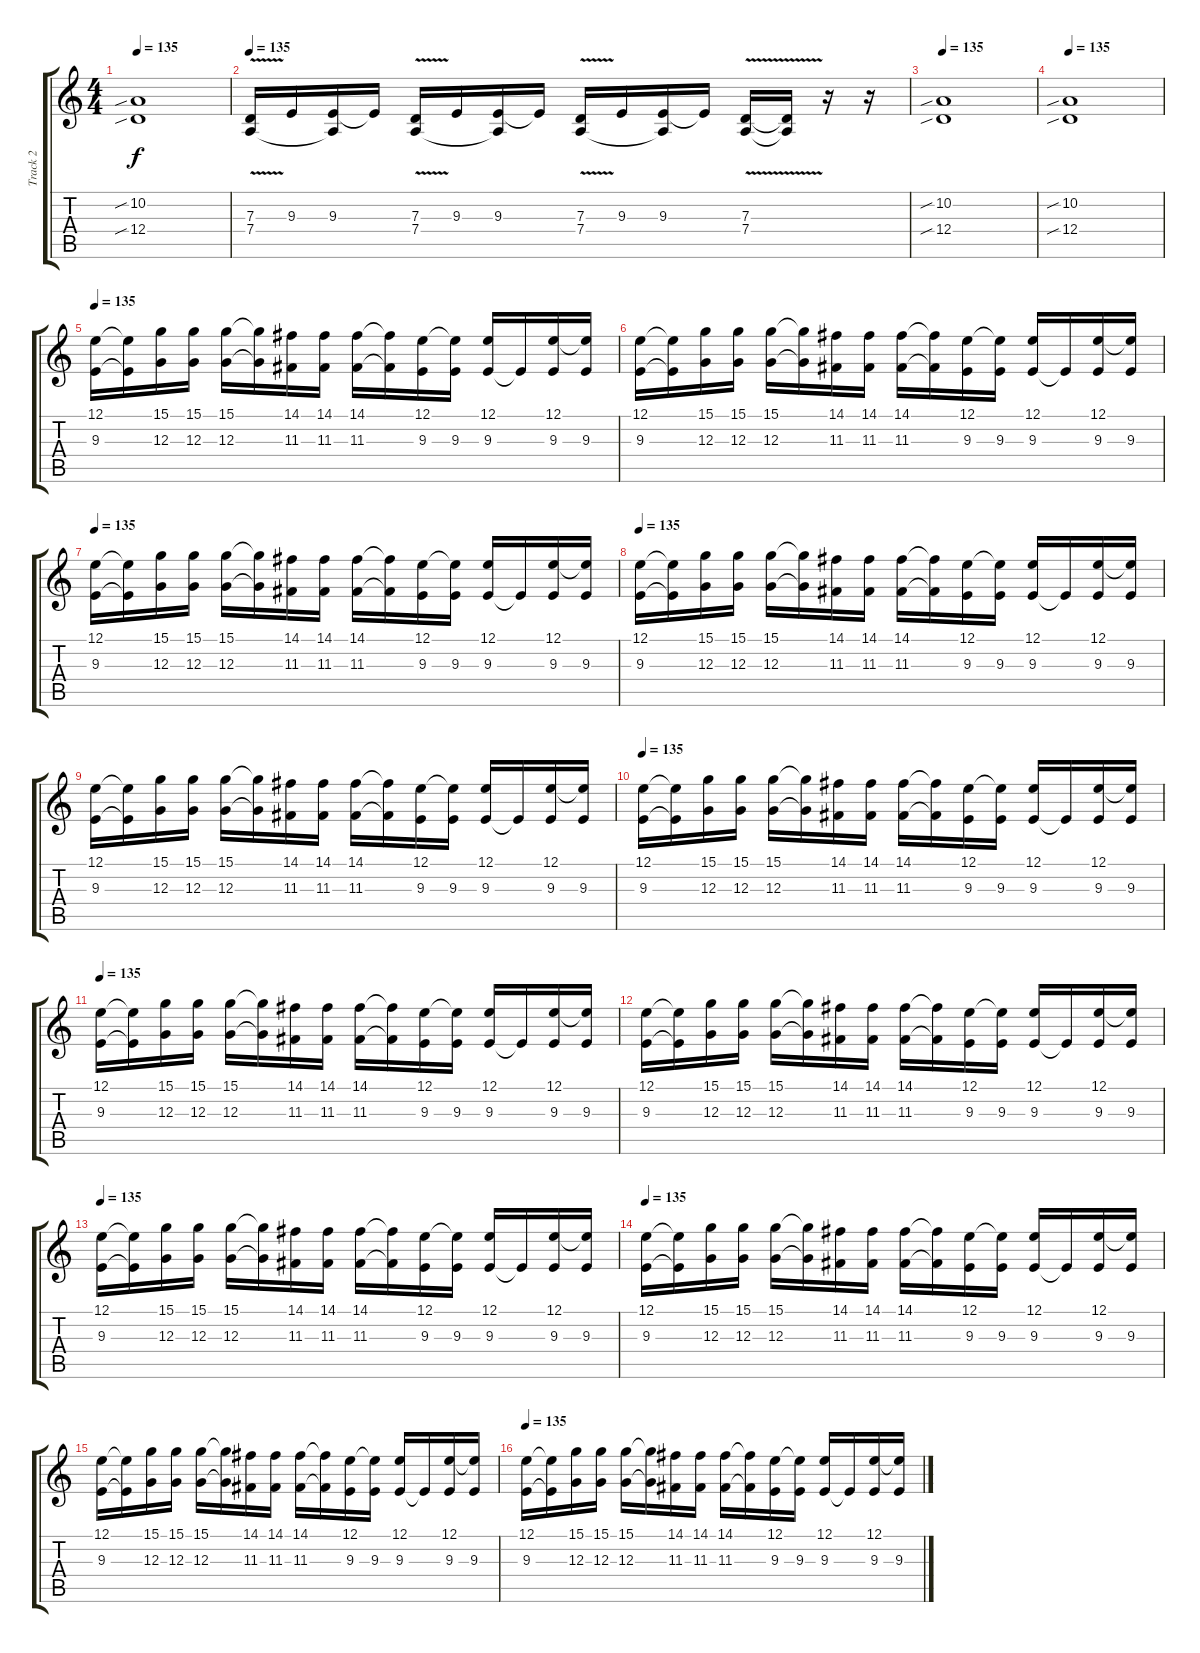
\track ("Track 2" "Track 2") {instrument bagpipe}
\staff {score tabs}
\tuning (E4 B3 G3 D3 A2 E2) {hide}
\ts (4 4)
\tempo 135
\clef g2
\ks c
(10.2{sib} 12.4{sib}).1{dy f} |
\tempo 135
(7.3{v} 7.4).16 9.3.16 (9.3 7.4{t}).16 9.3{t}.16 (7.3{v} 7.4).16 9.3.16 (9.3 7.4{t}).16 9.3{t}.16 (7.3{v} 7.4).16 9.3.16 (9.3 7.4{t}).16 9.3{t}.16 (7.3{v} 7.4).16 (7.3{t} 7.4{t}).16 r.16 r.16 |
\tempo 135
(10.2{sib} 12.4{sib}).1 |
\tempo 135
(10.2{sib} 12.4{sib}).1 |
\tempo 135
(12.1 9.3).16 (12.1{t} 9.3{t}).16 (15.1 12.3).16 (15.1 12.3).16 (15.1 12.3).16 (15.1{t} 12.3{t}).16 (14.1 11.3).16 (14.1 11.3).16 (14.1 11.3).16 (14.1{t} 11.3{t}).16 (12.1 9.3).16 (12.1{t} 9.3).16 (12.1 9.3).16 9.3{t}.16 (12.1 9.3).16 (12.1{t} 9.3).16 |
(12.1 9.3).16 (12.1{t} 9.3{t}).16 (15.1 12.3).16 (15.1 12.3).16 (15.1 12.3).16 (15.1{t} 12.3{t}).16 (14.1 11.3).16 (14.1 11.3).16 (14.1 11.3).16 (14.1{t} 11.3{t}).16 (12.1 9.3).16 (12.1{t} 9.3).16 (12.1 9.3).16 9.3{t}.16 (12.1 9.3).16 (12.1{t} 9.3).16 |
\tempo 135
(12.1 9.3).16 (12.1{t} 9.3{t}).16 (15.1 12.3).16 (15.1 12.3).16 (15.1 12.3).16 (15.1{t} 12.3{t}).16 (14.1 11.3).16 (14.1 11.3).16 (14.1 11.3).16 (14.1{t} 11.3{t}).16 (12.1 9.3).16 (12.1{t} 9.3).16 (12.1 9.3).16 9.3{t}.16 (12.1 9.3).16 (12.1{t} 9.3).16 |
\tempo 135
(12.1 9.3).16 (12.1{t} 9.3{t}).16 (15.1 12.3).16 (15.1 12.3).16 (15.1 12.3).16 (15.1{t} 12.3{t}).16 (14.1 11.3).16 (14.1 11.3).16 (14.1 11.3).16 (14.1{t} 11.3{t}).16 (12.1 9.3).16 (12.1{t} 9.3).16 (12.1 9.3).16 9.3{t}.16 (12.1 9.3).16 (12.1{t} 9.3).16 |
(12.1 9.3).16 (12.1{t} 9.3{t}).16 (15.1 12.3).16 (15.1 12.3).16 (15.1 12.3).16 (15.1{t} 12.3{t}).16 (14.1 11.3).16 (14.1 11.3).16 (14.1 11.3).16 (14.1{t} 11.3{t}).16 (12.1 9.3).16 (12.1{t} 9.3).16 (12.1 9.3).16 9.3{t}.16 (12.1 9.3).16 (12.1{t} 9.3).16 |
\tempo 135
(12.1 9.3).16 (12.1{t} 9.3{t}).16 (15.1 12.3).16 (15.1 12.3).16 (15.1 12.3).16 (15.1{t} 12.3{t}).16 (14.1 11.3).16 (14.1 11.3).16 (14.1 11.3).16 (14.1{t} 11.3{t}).16 (12.1 9.3).16 (12.1{t} 9.3).16 (12.1 9.3).16 9.3{t}.16 (12.1 9.3).16 (12.1{t} 9.3).16 |
\tempo 135
(12.1 9.3).16 (12.1{t} 9.3{t}).16 (15.1 12.3).16 (15.1 12.3).16 (15.1 12.3).16 (15.1{t} 12.3{t}).16 (14.1 11.3).16 (14.1 11.3).16 (14.1 11.3).16 (14.1{t} 11.3{t}).16 (12.1 9.3).16 (12.1{t} 9.3).16 (12.1 9.3).16 9.3{t}.16 (12.1 9.3).16 (12.1{t} 9.3).16 |
(12.1 9.3).16 (12.1{t} 9.3{t}).16 (15.1 12.3).16 (15.1 12.3).16 (15.1 12.3).16 (15.1{t} 12.3{t}).16 (14.1 11.3).16 (14.1 11.3).16 (14.1 11.3).16 (14.1{t} 11.3{t}).16 (12.1 9.3).16 (12.1{t} 9.3).16 (12.1 9.3).16 9.3{t}.16 (12.1 9.3).16 (12.1{t} 9.3).16 |
\tempo 135
(12.1 9.3).16 (12.1{t} 9.3{t}).16 (15.1 12.3).16 (15.1 12.3).16 (15.1 12.3).16 (15.1{t} 12.3{t}).16 (14.1 11.3).16 (14.1 11.3).16 (14.1 11.3).16 (14.1{t} 11.3{t}).16 (12.1 9.3).16 (12.1{t} 9.3).16 (12.1 9.3).16 9.3{t}.16 (12.1 9.3).16 (12.1{t} 9.3).16 |
\tempo 135
(12.1 9.3).16 (12.1{t} 9.3{t}).16 (15.1 12.3).16 (15.1 12.3).16 (15.1 12.3).16 (15.1{t} 12.3{t}).16 (14.1 11.3).16 (14.1 11.3).16 (14.1 11.3).16 (14.1{t} 11.3{t}).16 (12.1 9.3).16 (12.1{t} 9.3).16 (12.1 9.3).16 9.3{t}.16 (12.1 9.3).16 (12.1{t} 9.3).16 |
(12.1 9.3).16 (12.1{t} 9.3{t}).16 (15.1 12.3).16 (15.1 12.3).16 (15.1 12.3).16 (15.1{t} 12.3{t}).16 (14.1 11.3).16 (14.1 11.3).16 (14.1 11.3).16 (14.1{t} 11.3{t}).16 (12.1 9.3).16 (12.1{t} 9.3).16 (12.1 9.3).16 9.3{t}.16 (12.1 9.3).16 (12.1{t} 9.3).16 |
\tempo 135
(12.1 9.3).16 (12.1{t} 9.3{t}).16 (15.1 12.3).16 (15.1 12.3).16 (15.1 12.3).16 (15.1{t} 12.3{t}).16 (14.1 11.3).16 (14.1 11.3).16 (14.1 11.3).16 (14.1{t} 11.3{t}).16 (12.1 9.3).16 (12.1{t} 9.3).16 (12.1 9.3).16 9.3{t}.16 (12.1 9.3).16 (12.1{t} 9.3).16
